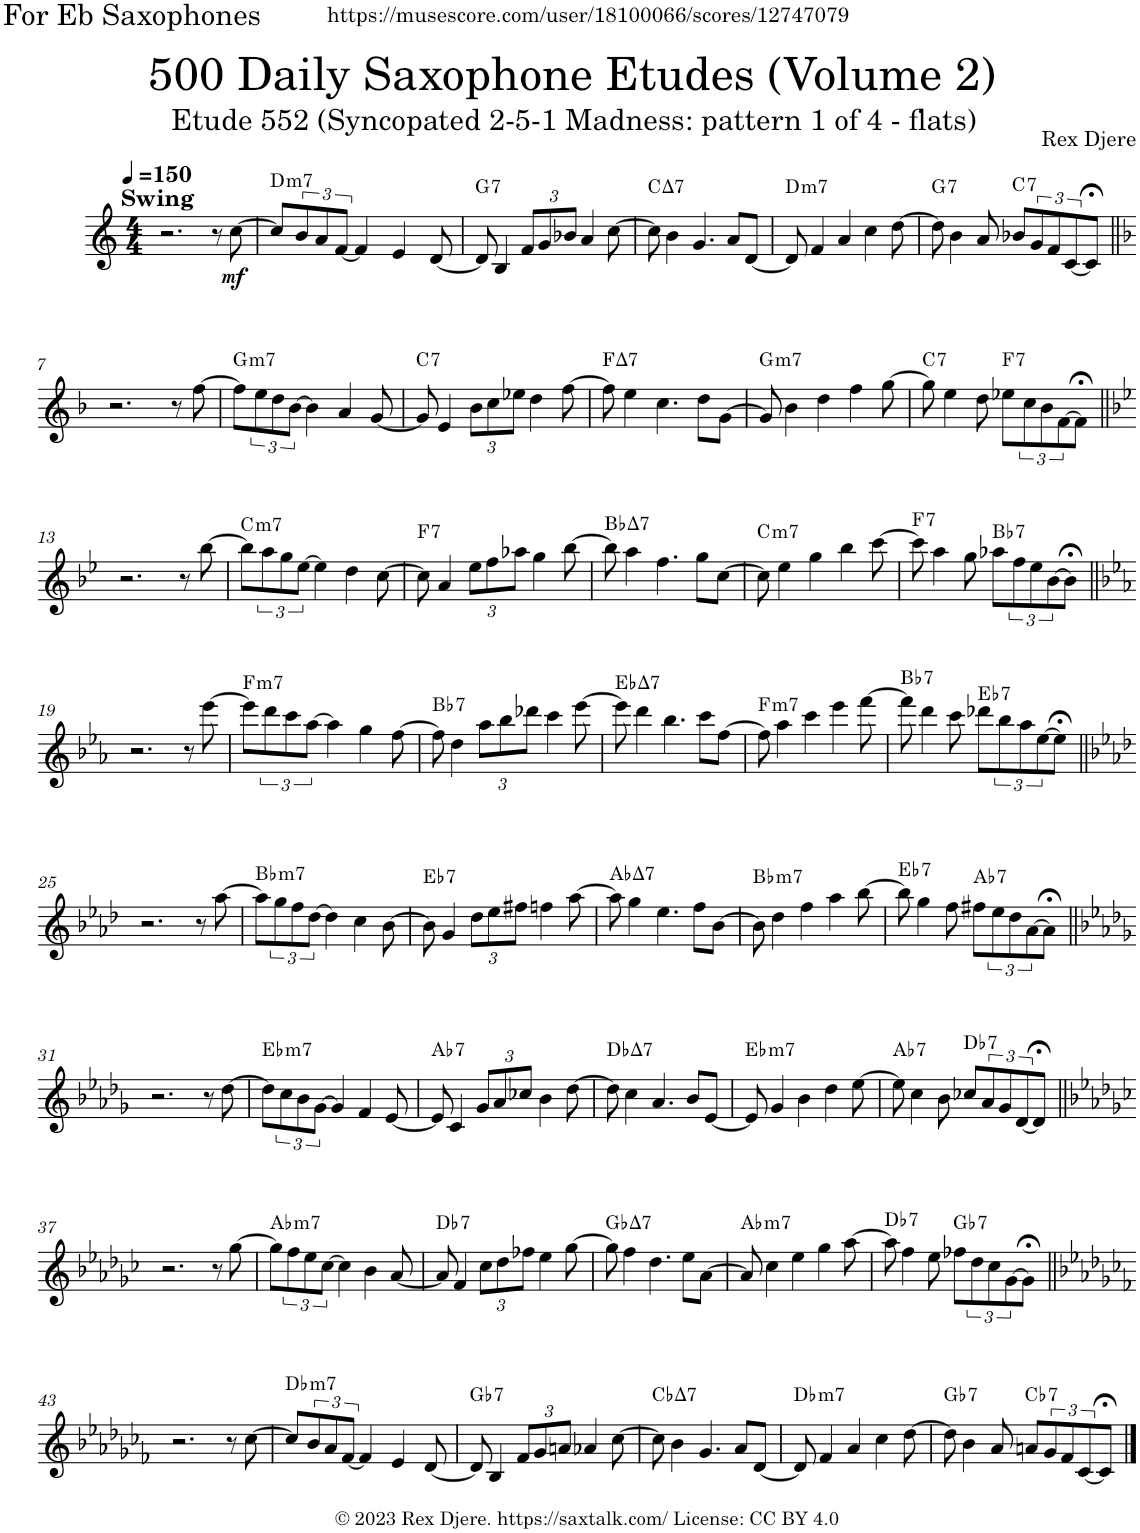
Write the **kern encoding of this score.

**kern	**dynam	**harte
*part1	*part1	*part1
*staff1	*staff1	*
*I"Alto Saxophone	*	*
*I'A. Sax.	*	*
*clefG2	*	*
*Trd5c9	*	*
*k[]	*	*
*M4/4	*	*
*MM150	*	*
=1	=1	=1
!LO:TX:a:B:t=Swing	!	!
2.r	.	.
8r	.	.
!	!LO:DY:b	!
[8cc\	mf	.
=2	=2	=2
!	!	!LO:H:kt=m7
8cc/L]	.	D:min7
12b/	.	.
12a/	.	.
[12f/J	.	.
4f/]	.	.
4e/	.	.
[8d/	.	.
=3	=3	=3
!	!	!LO:H:kt=7
8d/]	.	G:7
4B/	.	.
*Xbrackettup	*	*
12f/L	.	.
12g/	.	.
12b-X/J	.	.
4a/	.	.
[8cc\	.	.
=4	=4	=4
!	!	!LO:H:kt=7
8cc\]	.	C:maj7
4b\	.	.
4.g/	.	.
8a/L	.	.
[8d/J	.	.
=5	=5	=5
!	!	!LO:H:kt=m7
8d/]	.	D:min7
4f/	.	.
4a/	.	.
4cc\	.	.
[8dd\	.	.
=6	=6	=6
!	!	!LO:H:kt=7
8dd\]	.	G:7
4b\	.	.
8a/	.	.
!	!	!LO:H:kt=7
8b-X/L	.	C:7
*brackettup	*	*
12g/	.	.
12f/	.	.
[12c/	.	.
8c;</J]	.	.
!!LO:LB:g=z
=7||	=7||	=7||
*k[b-]	*	*
2.r	.	.
8r	.	.
[8ff\	.	.
=8	=8	=8
!	!	!LO:H:kt=m7
8ff\L]	.	G:min7
12ee\	.	.
12dd\	.	.
[12b-\J	.	.
4b-\]	.	.
4a/	.	.
[8g/	.	.
=9	=9	=9
!	!	!LO:H:kt=7
8g/]	.	C:7
4e/	.	.
*Xbrackettup	*	*
12b-\L	.	.
12cc\	.	.
12ee-X\J	.	.
4dd\	.	.
[8ff\	.	.
=10	=10	=10
!	!	!LO:H:kt=7
8ff\]	.	F:maj7
4ee\	.	.
4.cc\	.	.
8dd\L	.	.
[8g\J	.	.
=11	=11	=11
!	!	!LO:H:kt=m7
8g/]	.	G:min7
4b-\	.	.
4dd\	.	.
4ff\	.	.
[8gg\	.	.
=12	=12	=12
!	!	!LO:H:kt=7
8gg\]	.	C:7
4ee\	.	.
8dd\	.	.
!	!	!LO:H:kt=7
8ee-X\L	.	F:7
*brackettup	*	*
12cc\	.	.
12b-\	.	.
[12f\	.	.
8f;<\J]	.	.
!!LO:LB:g=z
=13||	=13||	=13||
*k[b-e-]	*	*
2.r	.	.
8r	.	.
[8bb-\	.	.
=14	=14	=14
!	!	!LO:H:kt=m7
8bb-\L]	.	C:min7
12aa\	.	.
12gg\	.	.
[12ee-\J	.	.
4ee-\]	.	.
4dd\	.	.
[8cc\	.	.
=15	=15	=15
!	!	!LO:H:kt=7
8cc\]	.	F:7
4a/	.	.
*Xbrackettup	*	*
12ee-\L	.	.
12ff\	.	.
12aa-X\J	.	.
4gg\	.	.
[8bb-\	.	.
=16	=16	=16
!	!	!LO:H:kt=7
8bb-\]	.	Bb:maj7
4aa\	.	.
4.ff\	.	.
8gg\L	.	.
[8cc\J	.	.
=17	=17	=17
!	!	!LO:H:kt=m7
8cc\]	.	C:min7
4ee-\	.	.
4gg\	.	.
4bb-\	.	.
[8ccc\	.	.
=18	=18	=18
!	!	!LO:H:kt=7
8ccc\]	.	F:7
4aa\	.	.
8gg\	.	.
!	!	!LO:H:kt=7
8aa-X\L	.	Bb:7
*brackettup	*	*
12ff\	.	.
12ee-\	.	.
[12b-\	.	.
8b-;<\J]	.	.
!!LO:LB:g=z
=19||	=19||	=19||
*k[b-e-a-]	*	*
2.r	.	.
8r	.	.
[8eee-\	.	.
=20	=20	=20
!	!	!LO:H:kt=m7
8eee-\L]	.	F:min7
12ddd\	.	.
12ccc\	.	.
[12aa-\J	.	.
4aa-\]	.	.
4gg\	.	.
[8ff\	.	.
=21	=21	=21
!	!	!LO:H:kt=7
8ff\]	.	Bb:7
4dd\	.	.
*Xbrackettup	*	*
12aa-\L	.	.
12bb-\	.	.
12ddd-X\J	.	.
4ccc\	.	.
[8eee-\	.	.
=22	=22	=22
!	!	!LO:H:kt=7
8eee-\]	.	Eb:maj7
4ddd\	.	.
4.bb-\	.	.
8ccc\L	.	.
[8ff\J	.	.
=23	=23	=23
!	!	!LO:H:kt=m7
8ff\]	.	F:min7
4aa-\	.	.
4ccc\	.	.
4eee-\	.	.
[8fff\	.	.
=24	=24	=24
!	!	!LO:H:kt=7
8fff\]	.	Bb:7
4ddd\	.	.
8ccc\	.	.
!	!	!LO:H:kt=7
8ddd-X\L	.	Eb:7
*brackettup	*	*
12bb-\	.	.
12aa-\	.	.
[12ee-\	.	.
8ee-;<\J]	.	.
!!LO:LB:g=z
=25||	=25||	=25||
*k[b-e-a-d-]	*	*
2.r	.	.
8r	.	.
[8aa-\	.	.
=26	=26	=26
!	!	!LO:H:kt=m7
8aa-\L]	.	Bb:min7
12gg\	.	.
12ff\	.	.
[12dd-\J	.	.
4dd-\]	.	.
4cc\	.	.
[8b-\	.	.
=27	=27	=27
!	!	!LO:H:kt=7
8b-\]	.	Eb:7
4g/	.	.
*Xbrackettup	*	*
12dd-\L	.	.
12ee-\	.	.
12ff#X\J	.	.
4ffn\	.	.
[8aa-\	.	.
=28	=28	=28
!	!	!LO:H:kt=7
8aa-\]	.	Ab:maj7
4gg\	.	.
4.ee-\	.	.
8ff\L	.	.
[8b-\J	.	.
=29	=29	=29
!	!	!LO:H:kt=m7
8b-\]	.	Bb:min7
4dd-\	.	.
4ff\	.	.
4aa-\	.	.
[8bb-\	.	.
=30	=30	=30
!	!	!LO:H:kt=7
8bb-\]	.	Eb:7
4gg\	.	.
8ff\	.	.
!	!	!LO:H:kt=7
8ff#X\L	.	Ab:7
*brackettup	*	*
12ee-\	.	.
12dd-\	.	.
[12a-\	.	.
8a-;<\J]	.	.
!!LO:LB:g=z
=31||	=31||	=31||
*k[b-e-a-d-g-]	*	*
2.r	.	.
8r	.	.
[8dd-\	.	.
=32	=32	=32
!	!	!LO:H:kt=m7
8dd-\L]	.	Eb:min7
12cc\	.	.
12b-\	.	.
[12g-\J	.	.
4g-/]	.	.
4f/	.	.
[8e-/	.	.
=33	=33	=33
!	!	!LO:H:kt=7
8e-/]	.	Ab:7
4c/	.	.
*Xbrackettup	*	*
12g-/L	.	.
12a-/	.	.
12cc-X/J	.	.
4b-\	.	.
[8dd-\	.	.
=34	=34	=34
!	!	!LO:H:kt=7
8dd-\]	.	Db:maj7
4cc\	.	.
4.a-/	.	.
8b-/L	.	.
[8e-/J	.	.
=35	=35	=35
!	!	!LO:H:kt=m7
8e-/]	.	Eb:min7
4g-/	.	.
4b-\	.	.
4dd-\	.	.
[8ee-\	.	.
=36	=36	=36
!	!	!LO:H:kt=7
8ee-\]	.	Ab:7
4cc\	.	.
8b-\	.	.
!	!	!LO:H:kt=7
8cc-X/L	.	Db:7
*brackettup	*	*
12a-/	.	.
12g-/	.	.
[12d-/	.	.
8d-;</J]	.	.
!!LO:LB:g=z
=37||	=37||	=37||
*k[b-e-a-d-g-c-]	*	*
2.r	.	.
8r	.	.
[8gg-\	.	.
=38	=38	=38
!	!	!LO:H:kt=m7
8gg-\L]	.	Ab:min7
12ff\	.	.
12ee-\	.	.
[12cc-\J	.	.
4cc-\]	.	.
4b-\	.	.
[8a-/	.	.
=39	=39	=39
!	!	!LO:H:kt=7
8a-/]	.	Db:7
4f/	.	.
*Xbrackettup	*	*
12cc-\L	.	.
12dd-\	.	.
12ff-X\J	.	.
4ee-\	.	.
[8gg-\	.	.
=40	=40	=40
!	!	!LO:H:kt=7
8gg-\]	.	Gb:maj7
4ff\	.	.
4.dd-\	.	.
8ee-\L	.	.
[8a-\J	.	.
=41	=41	=41
!	!	!LO:H:kt=m7
8a-/]	.	Ab:min7
4cc-\	.	.
4ee-\	.	.
4gg-\	.	.
[8aa-\	.	.
=42	=42	=42
!	!	!LO:H:kt=7
8aa-\]	.	Db:7
4ff\	.	.
8ee-\	.	.
!	!	!LO:H:kt=7
8ff-X\L	.	Gb:7
*brackettup	*	*
12dd-\	.	.
12cc-\	.	.
[12g-\	.	.
8g-;<\J]	.	.
!!LO:LB:g=z
=43||	=43||	=43||
*k[b-e-a-d-g-c-f-]	*	*
2.r	.	.
8r	.	.
[8cc-\	.	.
=44	=44	=44
!	!	!LO:H:kt=m7
8cc-/L]	.	Db:min7
12b-/	.	.
12a-/	.	.
[12f-/J	.	.
4f-/]	.	.
4e-/	.	.
[8d-/	.	.
=45	=45	=45
!	!	!LO:H:kt=7
8d-/]	.	Gb:7
4B-/	.	.
*Xbrackettup	*	*
12f-/L	.	.
12g-/	.	.
12an/J	.	.
4a-X/	.	.
[8cc-\	.	.
=46	=46	=46
!	!	!LO:H:kt=7
8cc-\]	.	Cb:maj7
4b-\	.	.
4.g-/	.	.
8a-/L	.	.
[8d-/J	.	.
=47	=47	=47
!	!	!LO:H:kt=m7
8d-/]	.	Db:min7
4f-/	.	.
4a-/	.	.
4cc-\	.	.
[8dd-\	.	.
=48	=48	=48
!	!	!LO:H:kt=7
8dd-\]	.	Gb:7
4b-\	.	.
8a-/	.	.
!	!	!LO:H:kt=7
8an/L	.	Cb:7
*brackettup	*	*
12g-/	.	.
12f-/	.	.
[12c-/	.	.
8c-;</J]	.	.
==	==	==
*-	*-	*-
